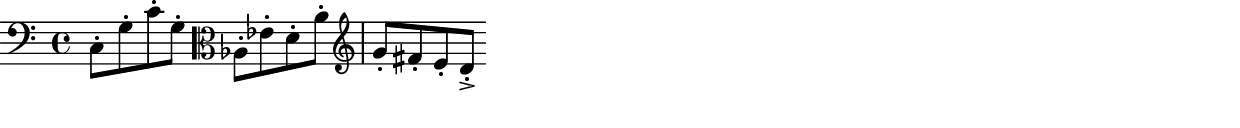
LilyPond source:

\include "lilypond-book-preamble.ly"
\paper {
  #(define dump-extents #t)

  indent = 0\mm
  line-width = 210\mm - 2.0 * 0.4\in
  ragged-right = ##t
  force-assignment = #""
  line-width = #(- line-width (* mm  3.000000))
}
\header {
  title = ""
  composer = ""
}
\layout {
}

<<
    \new Staff {   \set Staff.instrumentName = "" \clef bass <c>8-. <g>8-. <c'>8-. <g>8-. \clef alto <aes>8-. <ees'>8-. <d'>8-. <a'>8-. \clef treble <g'>8-. <fis'>8-. <e'>8-. <d'>8-.->
               }
>>